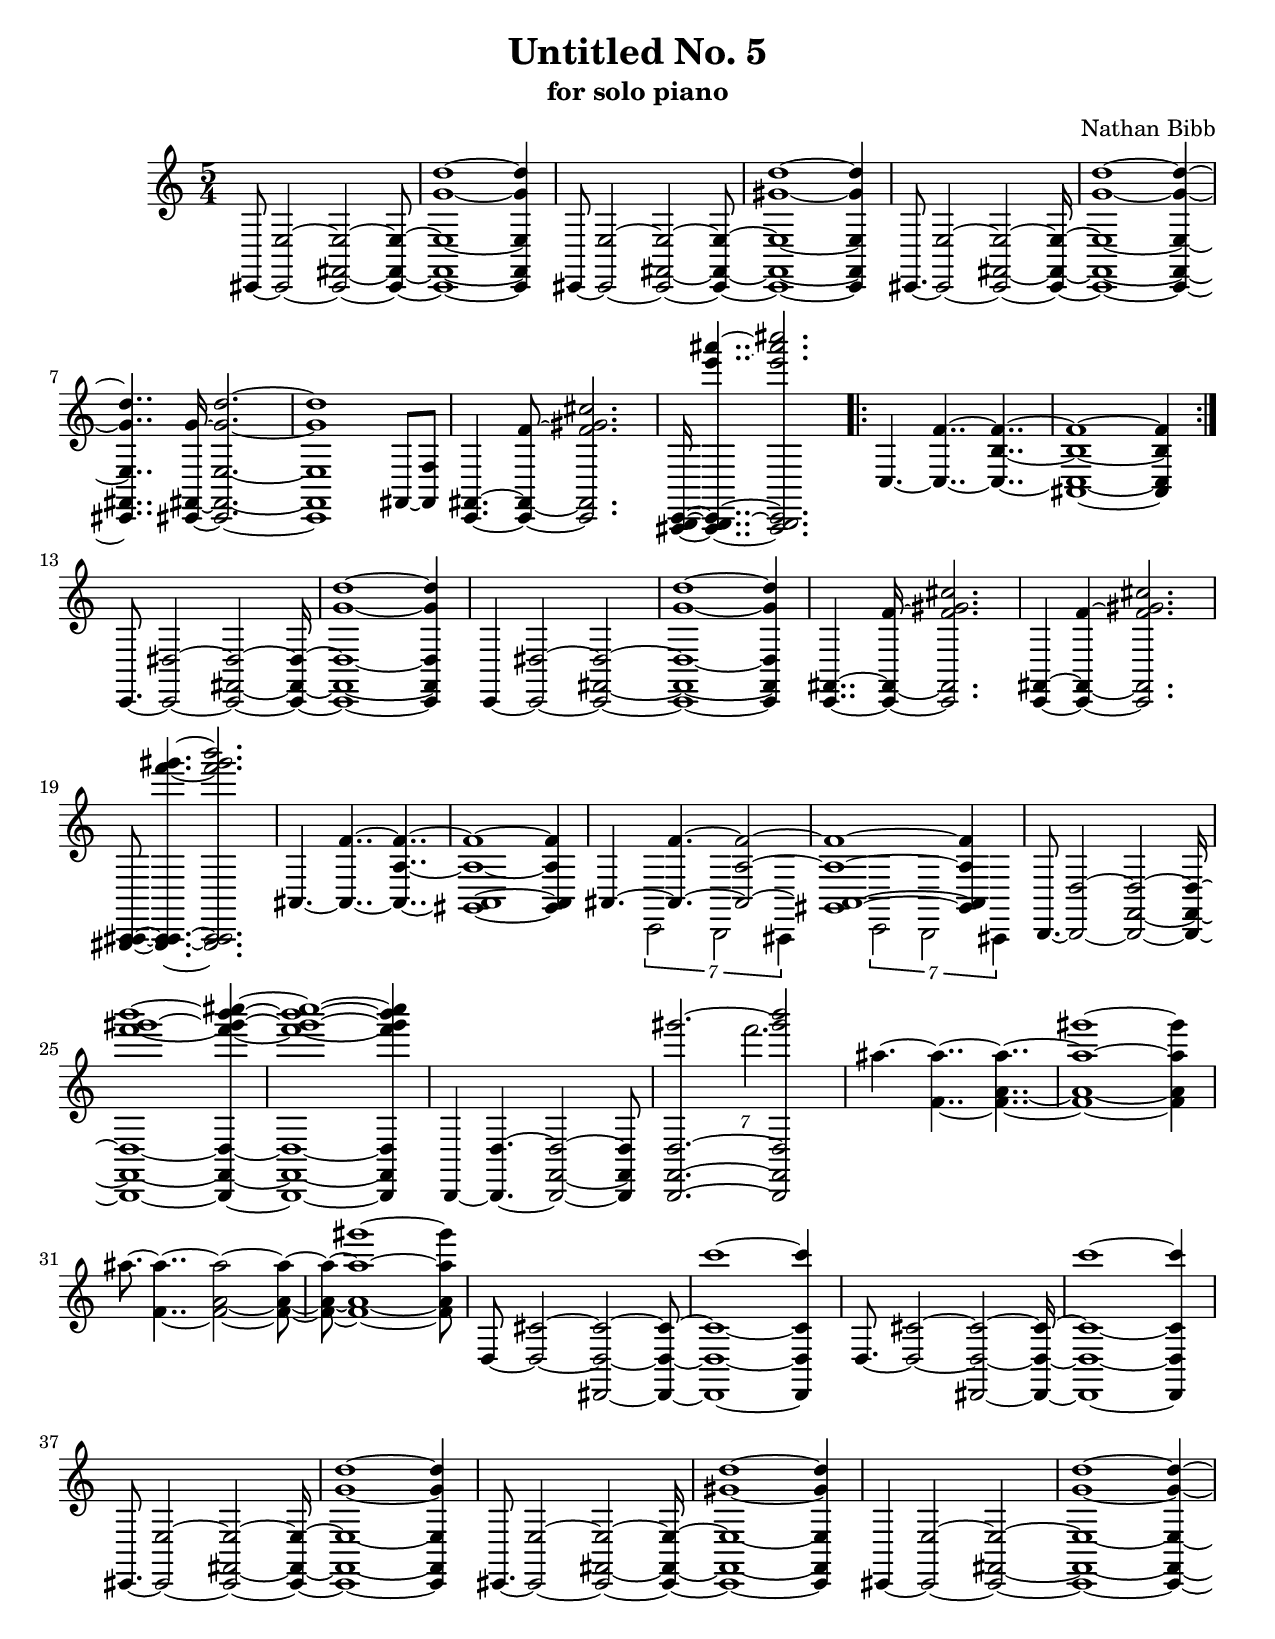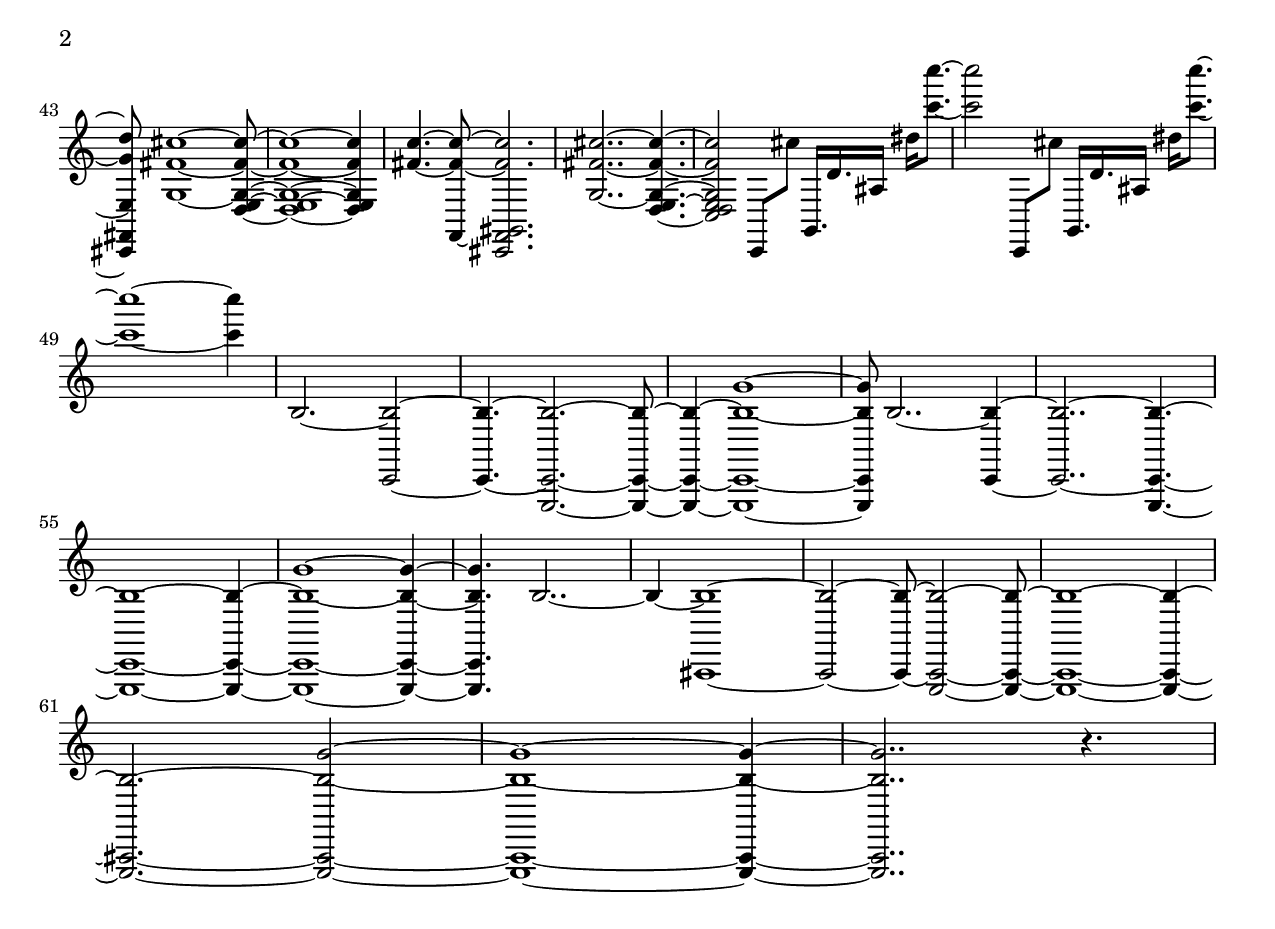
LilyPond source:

\version "2.12.0"
\header {
  title = "Untitled No. 5"
  subtitle = "for solo piano"
  composer = "Nathan Bibb"
}
\include "english.ly"
\paper {
 #(set-paper-size "letter")
}
upper =  {
  \clef treble
  \time 5/4
% 1 - 6
  cs,8 ~ <cs, e>2 ~ <cs, fs, e>2 ~ <cs, fs, e>8 ~	|
  <cs, fs, e g' d''>1 ~ <cs, fs, e g' d''>4	|
  cs,8 ~ <cs, e>2 ~ <cs, fs, e>2 ~ <cs, fs, e>8 ~	|
  <cs, fs, e gs' d''>1 ~ <cs, fs, e gs' d''>4	|
  cs,8. ~ <cs, e>2 ~ <cs, fs, e>2 ~ <cs, fs, e>16 ~	|
  <cs, fs, e g' d''>1 ~ <cs, fs, e g' d''>4 ~	|
\break
% 7 - 12
  <cs, fs, e g' d''>4.. <cs, fs, g'>16 ~ <cs, fs, e g' d''>2. ~	|
  <cs, fs, e g' d''>1 fs,8 ~ <fs, f>8	|
  <c, fs,>4. ~ <c, fs, f'>8 ~ <c, fs, f' gs' cs''>2.	|
  <as,, b,, c,>16 ~ <as,, b,, c, e''' as'''>4.. ~ <as,, b,, c, e''' as''' cs''''>2.	|
  \repeat volta 2 {
  c4. ~ <c f'>4.. ~ <c b f'>4.. ~	|
  <as, c b f'>1 ~ <as, c b f'>4	|
  }
\break
% 13 - 18
  c,8. ~ <c, ds>2 ~ <c, fs, ds>2 ~ <c, fs, ds>16 ~	|
  <c, fs, ds g' d''>1 ~ <c, fs, ds g' d''>4 	|
  c,4 ~ <c, ds>2 ~ <c, fs, ds>2 ~	|
  <c, fs, ds g' d''>1 ~ <c, fs, ds g' d''>4 	|
  <c, fs,>4.. ~ <c, fs, f'>16 ~ <c, fs, f' gs' cs''>2.	|
  <c, fs,>4 ~ <c, fs, f'>4 ~ <c, fs, f' gs' cs''>2.	|
\break
% 19 - 24
  <gs,, a,, as,,>8 ~ <gs,, a,, as,, f''' gs'''>4. ~ <gs,, a,, as,, f''' gs''' b'''>2.	|
  as,4. ~ <as, f'>4.. ~ <as, a f'>4.. ~	|
  <gs, as, a f'>1 ~ <gs, as, a f'>4	|
  << { as,4. ~ <as, f'>4. ~ <as, a f'>2 ~ }	\\ { \times 5/7 { s2 c,2 b,,2 as,,4 } } >> 	|
  << { <gs, as, a f'>1 ~ <gs, as, a f'>4 }	\\ { \times 5/7 { s2 c,2 b,,2 as,,4 } } >> 	|
  b,,8. ~ <b,, d>2 ~ <b,, f, d>2 ~ <b,, f, d>16	~	|
\break
% 25 - 30
  <b,, f, d f''' gs''' b'''>1 ~<b,, f, d f''' gs''' b''' cs''''>4 ~	|
  <b,, f, d f''' gs''' b''' cs''''>1 ~ <b,, f, d f''' gs''' b''' cs''''>4	|
  b,,4 ~ <b,, d>4. ~ <b,, f, d>2 ~ <b,, f, d>8 ~	|
  << { <b,, f, d gs'''>2. ~ <b,, f, d gs''' b'''>2 }	\\	{ \times 5/7 { s1 f'''2. } } >>	| 
  as''4. ~ <f' as''>4.. ~ <f' a' as''>4.. ~	|
  <f' a' as'' gs'''>1 ~ <f' a' as'' gs'''>4	|
\break
% 31 - 36
  as''8. ~ <f' as''>4.. ~ <f' a' as''>2 ~ <f' a' as''>8 ~	|
  <f' a' as''>8 ~ <f' a' as'' gs'''>1 ~ <f' a' as'' gs'''>8	|
  d8 ~ <d cs'>2 ~ <ds, d cs'>2 ~ <ds, d cs'>8 ~	|
  <ds, d cs' c'''>1 ~ <ds, d cs' c'''>4	|
  d8. ~ <d cs'>2 ~ <ds, d cs'>2 ~ <ds, d cs'>16 ~	|
  <ds, d cs' c'''>1 ~ <ds, d cs' c'''>4	|
\break
% 37 - 42
  cs,8. ~ <cs, e>2 ~ <cs, fs, e>2 ~ <cs, fs, e>16 ~	|
  <cs, fs, e g' d''>1 ~ <cs, fs, e g' d''>4	|
  cs,8. ~ <cs, e>2 ~ <cs, fs, e>2 ~ <cs, fs, e>16 ~	|
  <cs, fs, e gs' d''>1 ~ <cs, fs, e gs' d''>4	|
  cs,4 ~ <cs, e>2 ~ <cs, fs, e>2 ~	|
  <cs, fs, e g' d''>1 ~ <cs, fs, e g' d''>4 ~	|
\break
% 43 - 48
  <cs, fs, e g' d''>8 <cs'' fs' g>1 ~ <cs'' fs' e g d>8 ~	|
  <cs'' fs' e g d>1 ~ <cs'' fs' e g d>4	|
  <c'' fs'>4. ~ <c'' fs' f,>8 ~ <c'' fs' f, gs, cs,>2.	|
  <cs'' fs' g>2.. ~ <cs'' fs' e g d>4. ~	|
  <cs'' fs' c e g d>2 c,8 cs''8 g,16. d'16. as16 ds''16 <c''' c''''>8. ~ 	|
  <c''' c''''>2 c,8 cs''8 g,16. d'16. as16 ds''16 <c''' c''''>8. ~	|
\break
% 49 - 54
  <c''' c''''>1 ~ <c''' c''''>4	|
  b2. ~ <c, b>2 ~	|
  <c, b>4. ~ <e,, c, b>2. ~ <e,, c, b>8 ~	|
  <e,, c, b>4 ~ <e,, c, b g'>1 ~	|
  <e,, c, b g'>8 b2.. ~ <c, b>4 ~	|
  <c, b>2.. ~ <e,, c, b>4. ~	|
\break
% 55 - 60
  <e,, c, b>1 ~ <e,, c, b>4 ~	|
  <e,, c, b g'>1 ~ <e,, c, b g'>4 ~	|
  <e,, c, b g'>4. b2.. ~	|
  b4 ~ <as,, b>1 ~	|
  <as,, b>2 ~ <as,, b>8 ~ <e,, as,, b>2 ~ <e,, as,, b>8 ~	|
  <e,, as,, b>1 ~ <e,, as,, b>4 ~	|
\break
% 61 - 63
  <e,, as,, b>2. ~ <e,, as,, b g'>2 ~	|
  <e,, as,, b g'>1 ~ <e,, as,, b g'>4 ~	|
  <e,, as,, b g'>2.. r4.	|
}
% Printed score disabled while writing on the Libretto
 \score {
	\new PianoStaff <<
	\new Staff = "upper" \upper
	>>
	\layout { }
 }
\score {
	\unfoldRepeats {
		\new PianoStaff <<
		\set PianoStaff.instrumentName = #"Piano  "
		\new Staff = "upper" \upper
		>>
	}
	\midi { 
	 	\context {
			\Score
			tempoWholesPerMinute = #(ly:make-moment 111 8)
			}
	}
}

